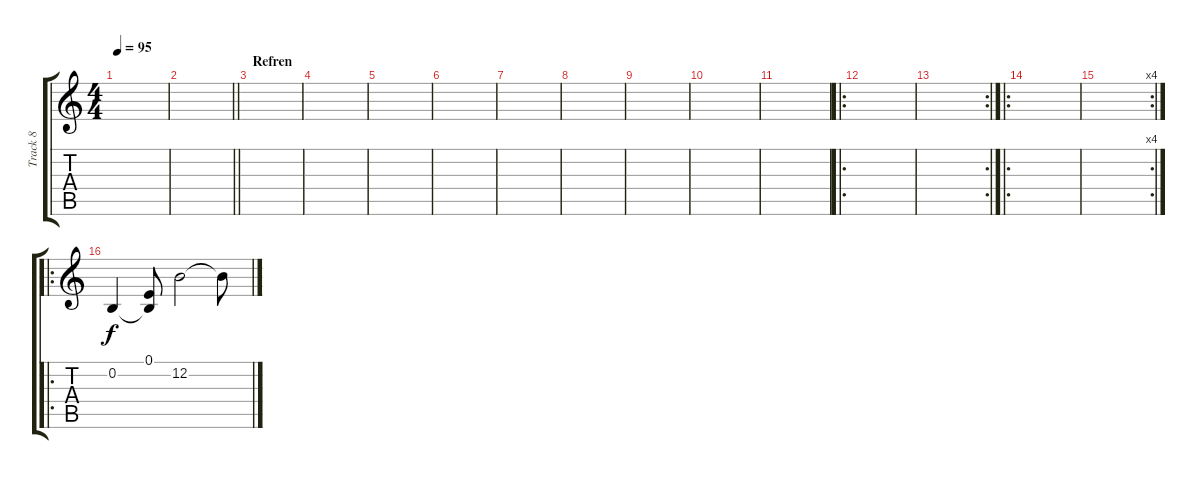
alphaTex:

\track ("Track 8" "Track 8") {instrument lead8bassandlead}
\staff {score tabs}
\tuning (E4 B3 G3 D3 A2 E2) {hide}
\ts (4 4)
\tempo 95
\clef g2
\ks c
|
\barLineRight lightlight
|
\section ("" "Refren")
|
|
|
|
|
|
|
|
|
\ro
|
\rc 2
|
\ro
|
\rc 4
|
\ro
0.2.4 (0.1 0.2{t}).8 12.2.2 12.2{t}.8
